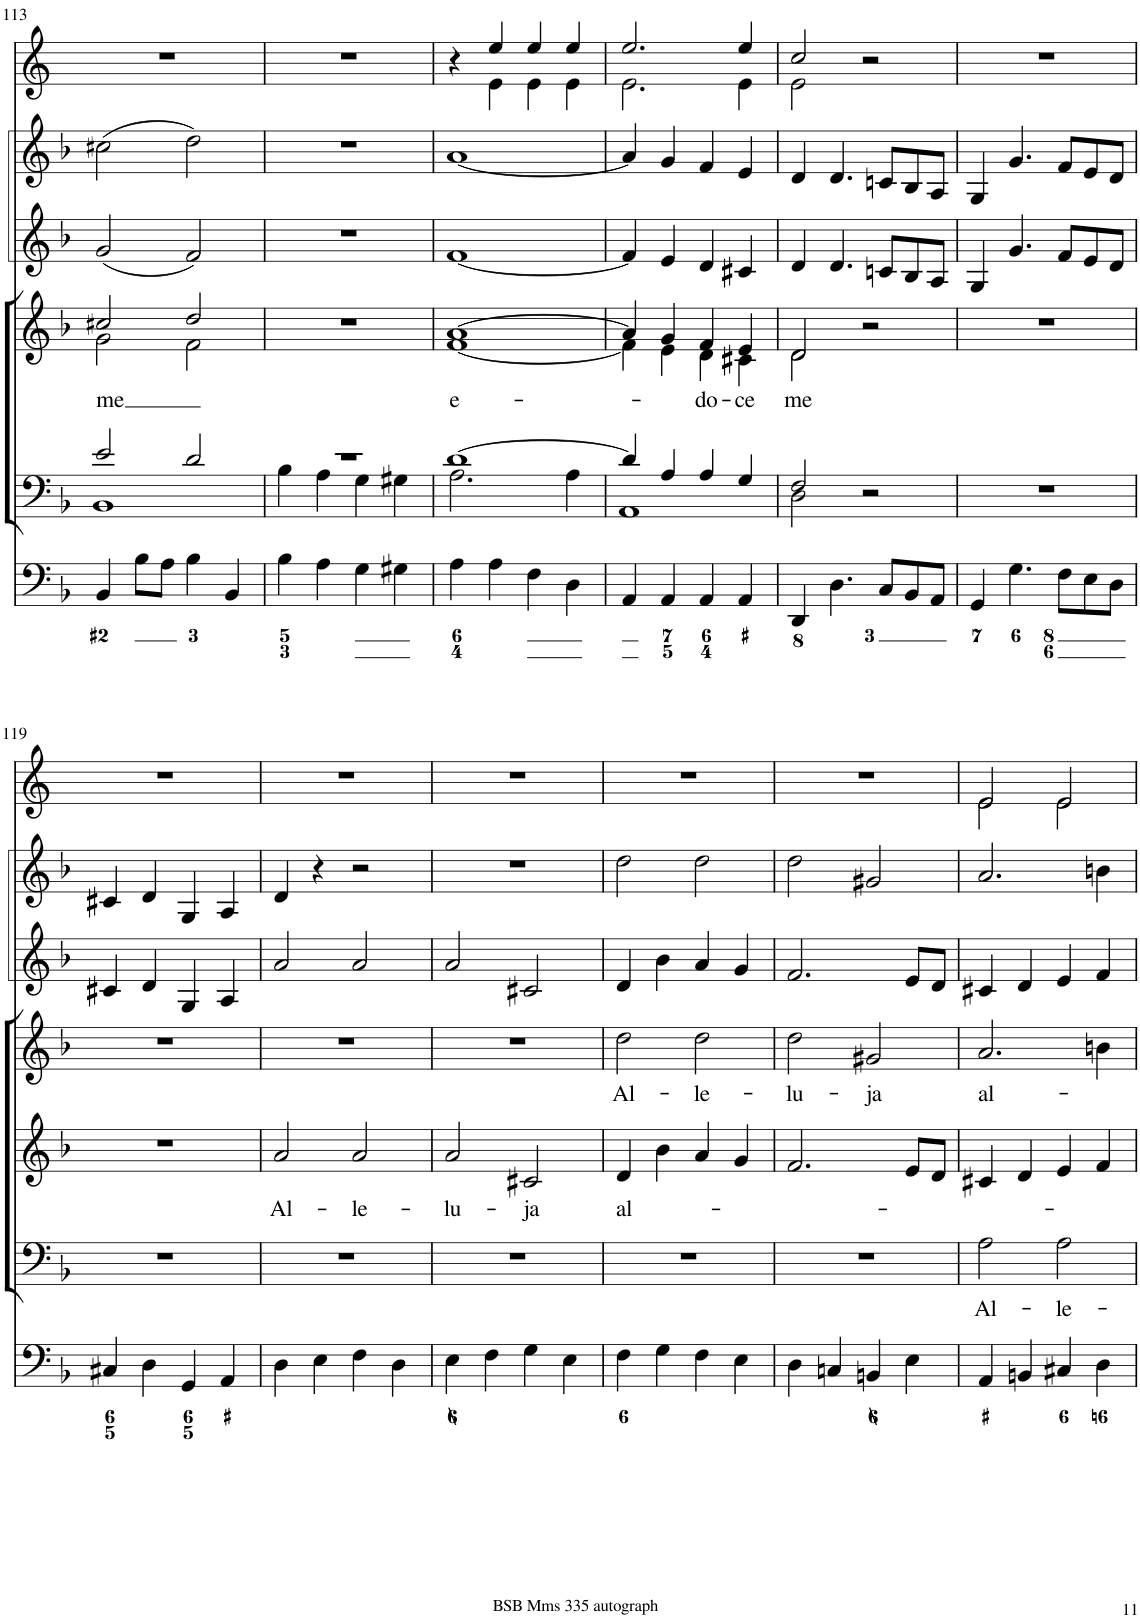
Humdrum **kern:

**kern	**kern	**text	**kern	**text	**kern	**text	**kern	**kern	**kern
*part7	*part6	*part6	*part5	*part5	*part4	*part4	*part3	*part2	*part1
*staff7	*staff6	*staff6	*staff5	*staff5	*staff4	*staff4	*staff3	*staff2	*staff1
*I"Organ	*I"Voice	*	*I"Alto	*	*I"Voice	*	*I"Violino 2	*I"Violino 1	*I"Corni in F
*	*	*	*	*	*	*	*I'Vln	*I'Vln	*
!!LO:PB:g=z
*clefF4	*clefF4	*	*clefG2	*	*clefG2	*	*clefG2	*clefG2	*clefG2
*	*	*	*	*	*	*	*	*	*Trd4c7
*k[b-]	*k[b-]	*	*k[b-]	*	*k[b-]	*	*k[b-]	*k[b-]	*k[]
*M2/2	*M2/2	*	*M2/2	*	*M2/2	*	*M2/2	*M2/2	*M2/2
*met(c|)	*met(c|)	*	*met(c|)	*	*met(c|)	*	*met(c|)	*met(c|)	*met(c|)
=113	=113	=113	=113	=113	=113	=113	=113	=113	=113
*	*^	*	*	*	*	*	*	*	*
!	!	!	!	!	!	!	!LO:LY:b	!	!	!
*	*	*	*	*	*	*^	*	*	*	*
4BB-/	2e/	1BB-	.	1r	.	2cc#X/	2g\	me	(2g/	(2cc#X\	1r
8B-\L	.	.	.	.	.	.	.	.	.	.	.
8A\J	.	.	.	.	.	.	.	.	.	.	.
4B-\	2d/	.	.	.	.	2dd/	2f\	.	2f/)	2dd\)	.
4BB-/	.	.	.	.	.	.	.	.	.	.	.
*	*	*	*	*	*	*v	*v	*	*	*	*
=114	=114	=114	=114	=114	=114	=114	=114	=114	=114	=114
4B-\	1r	4B-\	.	1r	.	1r	.	1r	1r	1r
4A\	.	4A\	.	.	.	.	.	.	.	.
4G\	.	4G\	.	.	.	.	.	.	.	.
4G#X\	.	4G#X\	.	.	.	.	.	.	.	.
=115	=115	=115	=115	=115	=115	=115	=115	=115	=115	=115
!	!	!	!	!	!	!	!LO:LY:b	!	!	!
*	*	*	*	*	*	*^	*	*	*	*^
4A\	[1d	2.A\	.	1r	.	[1a	[1f	e-	[1f	[1a	4r	4ryy
4A\	.	.	.	.	.	.	.	.	.	.	4ee/	4e\
4F\	.	.	.	.	.	.	.	.	.	.	4ee/	4e\
4D\	.	4A\	.	.	.	.	.	.	.	.	4ee/	4e\
=116	=116	=116	=116	=116	=116	=116	=116	=116	=116	=116	=116	=116
4AA/	4d/]	1AA	.	1r	.	4a/]	4f\]	.	4f/]	4a/]	2.ee/	2.e\
4AA/	4A/	.	.	.	.	4g/	4e\	.	4e/	4g/	.	.
!	!	!	!	!	!	!	!	!LO:LY:b	!	!	!	!
4AA/	4A/	.	.	.	.	4f/	4d\	-do-	4d/	4f/	.	.
!	!	!	!	!	!	!	!	!LO:LY:b	!	!	!	!
4AA/	4G/	.	.	.	.	4e/	4c#X\	-ce	4c#X/	4e/	4ee/	4e\
=117	=117	=117	=117	=117	=117	=117	=117	=117	=117	=117	=117	=117
!	!	!	!	!	!	!	!	!LO:LY:b	!	!	!	!
4DD/	2F/	2D\	.	1r	.	2d/	2d\	me	4d/	4d/	2cc/	2e\
4.D\	.	.	.	.	.	.	.	.	4.d/	4.d/	.	.
.	2r	2ryy	.	.	.	2r	2ryy	.	.	.	2r	2ryy
8C/L	.	.	.	.	.	.	.	.	8cn/L	8cn/L	.	.
8BB-/	.	.	.	.	.	.	.	.	8B-/	8B-/	.	.
8AA/J	.	.	.	.	.	.	.	.	8A/J	8A/J	.	.
*	*v	*v	*	*	*	*v	*v	*	*	*	*v	*v
=118	=118	=118	=118	=118	=118	=118	=118	=118	=118
4GG/	1r	.	1r	.	1r	.	4G/	4G/	1r
4.G\	.	.	.	.	.	.	4.g/	4.g/	.
8F\L	.	.	.	.	.	.	8f/L	8f/L	.
8E\	.	.	.	.	.	.	8e/	8e/	.
8D\J	.	.	.	.	.	.	8d/J	8d/J	.
!!LO:LB:g=z
=119	=119	=119	=119	=119	=119	=119	=119	=119	=119
4C#X/	1r	.	1r	.	1r	.	4c#X/	4c#X/	1r
4D\	.	.	.	.	.	.	4d/	4d/	.
4GG/	.	.	.	.	.	.	4G/	4G/	.
4AA/	.	.	.	.	.	.	4A/	4A/	.
=120	=120	=120	=120	=120	=120	=120	=120	=120	=120
!	!	!	!	!LO:LY:b	!	!	!	!	!
4D\	1r	.	2a/	Al-	1r	.	2a/	4d/	1r
4E\	.	.	.	.	.	.	.	4r	.
!	!	!	!	!LO:LY:b	!	!	!	!	!
4F\	.	.	2a/	-le-	.	.	2a/	2r	.
4D\	.	.	.	.	.	.	.	.	.
=121	=121	=121	=121	=121	=121	=121	=121	=121	=121
!	!	!	!	!LO:LY:b	!	!	!	!	!
4E\	1r	.	2a/	-lu-	1r	.	2a/	1r	1r
4F\	.	.	.	.	.	.	.	.	.
!	!	!	!	!LO:LY:b	!	!	!	!	!
4G\	.	.	2c#X/	-ja	.	.	2c#X/	.	.
4E\	.	.	.	.	.	.	.	.	.
=122	=122	=122	=122	=122	=122	=122	=122	=122	=122
!	!	!	!	!LO:LY:b	!	!LO:LY:b	!	!	!
4F\	1r	.	4d/	al-	2dd\	Al-	4d/	2dd\	1r
4G\	.	.	4b-\	.	.	.	4b-\	.	.
!	!	!	!	!	!	!LO:LY:b	!	!	!
4F\	.	.	4a/	.	2dd\	-le-	4a/	2dd\	.
4E\	.	.	4g/	.	.	.	4g/	.	.
=123	=123	=123	=123	=123	=123	=123	=123	=123	=123
!	!	!	!	!	!	!LO:LY:b	!	!	!
4D\	1r	.	2.f/	.	2dd\	-lu-	2.f/	2dd\	1r
4Cn/	.	.	.	.	.	.	.	.	.
!	!	!	!	!	!	!LO:LY:b	!	!	!
4BBn/	.	.	.	.	2g#X/	-ja	.	2g#X/	.
4E\	.	.	8e/L	.	.	.	8e/L	.	.
.	.	.	8d/J	.	.	.	8d/J	.	.
=124	=124	=124	=124	=124	=124	=124	=124	=124	=124
!	!	!LO:LY:b	!	!	!	!LO:LY:b	!	!	!
*	*	*	*	*	*	*	*	*	*^
4AA/	2A\	Al-	4c#X/	.	2.a/	al-	4c#X/	2.a/	2e/	2e\
4BBn/	.	.	4d/	.	.	.	4d/	.	.	.
!	!	!LO:LY:b	!	!	!	!	!	!	!	!
4C#X/	2A\	-le-	4e/	.	.	.	4e/	.	2e/	2e\
4D\	.	.	4f/	.	4bn\	.	4f/	4bn\	.	.
*	*	*	*	*	*	*	*	*	*v	*v
=	=	=	=	=	=	=	=	=	=
*-	*-	*-	*-	*-	*-	*-	*-	*-	*-
